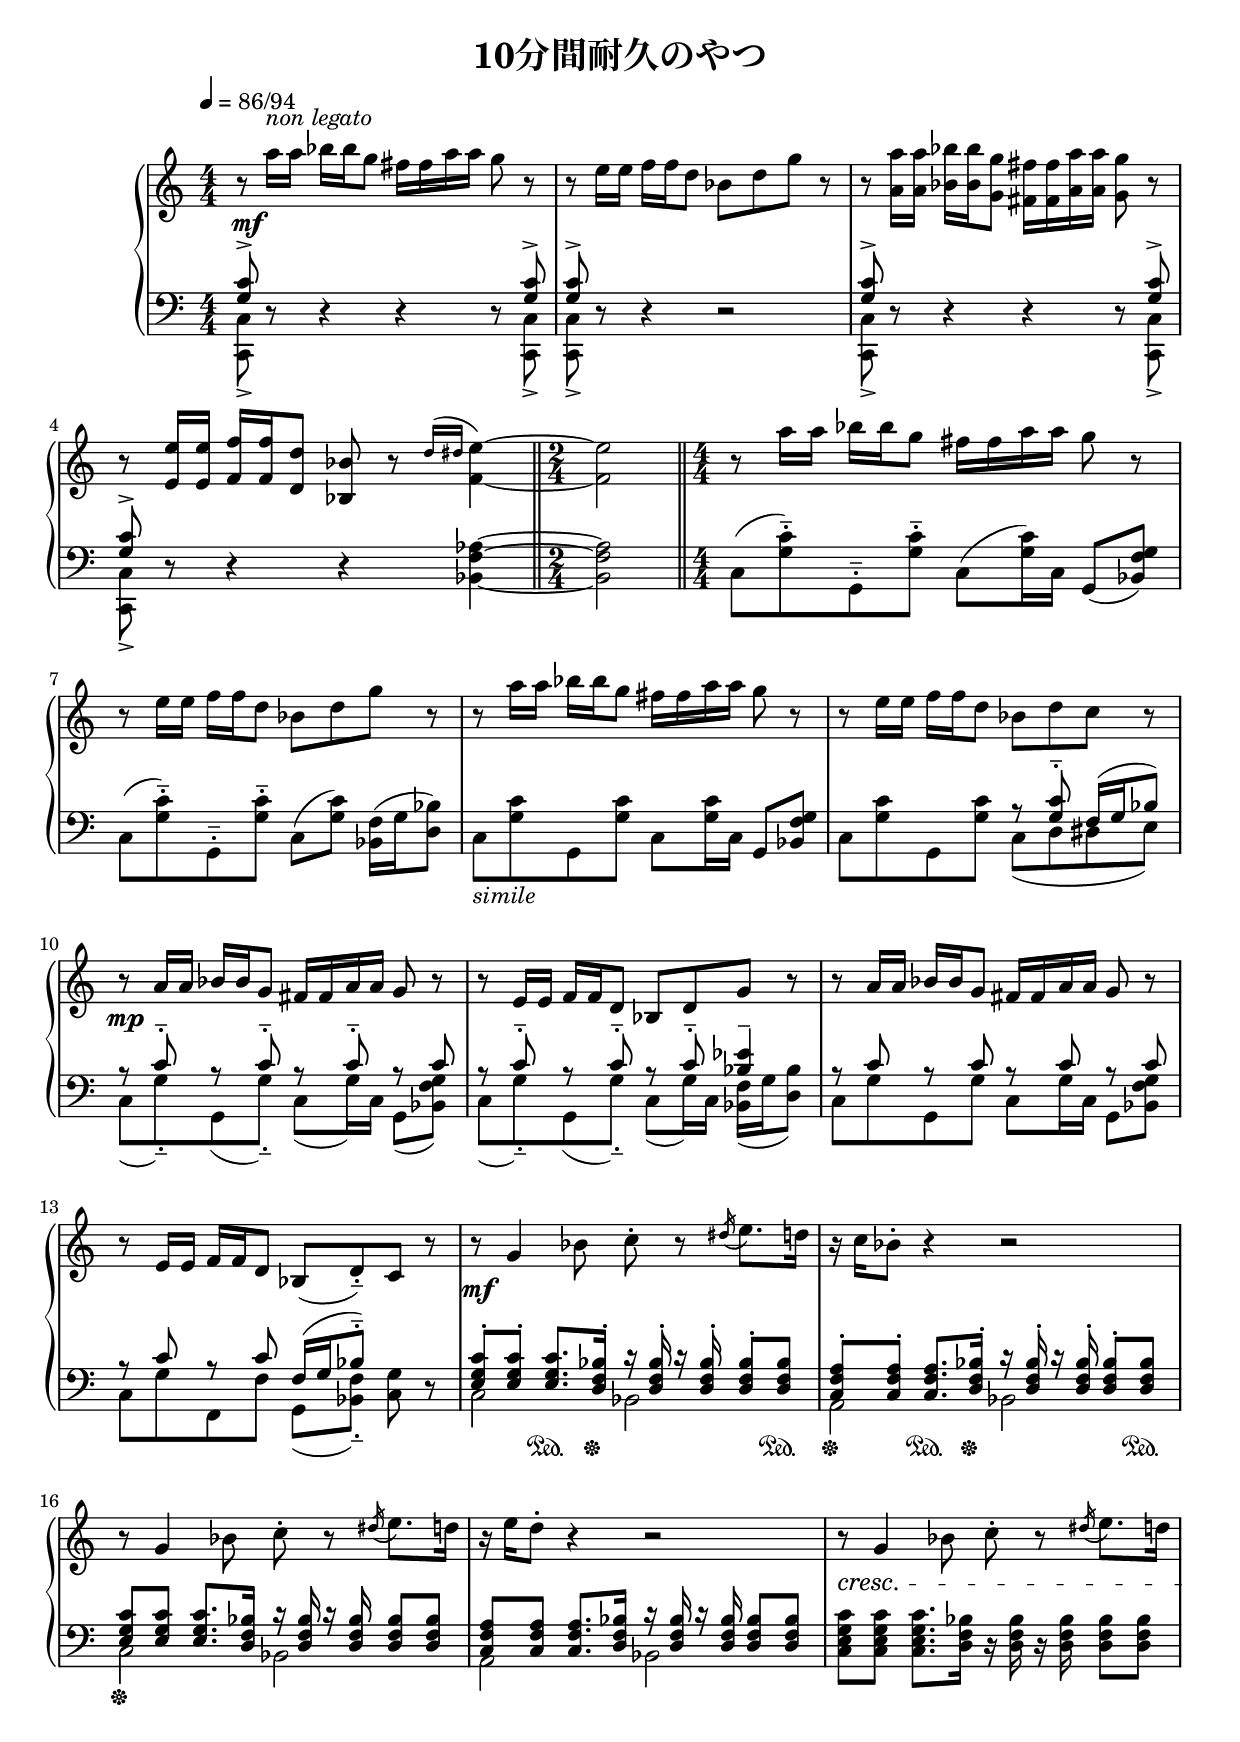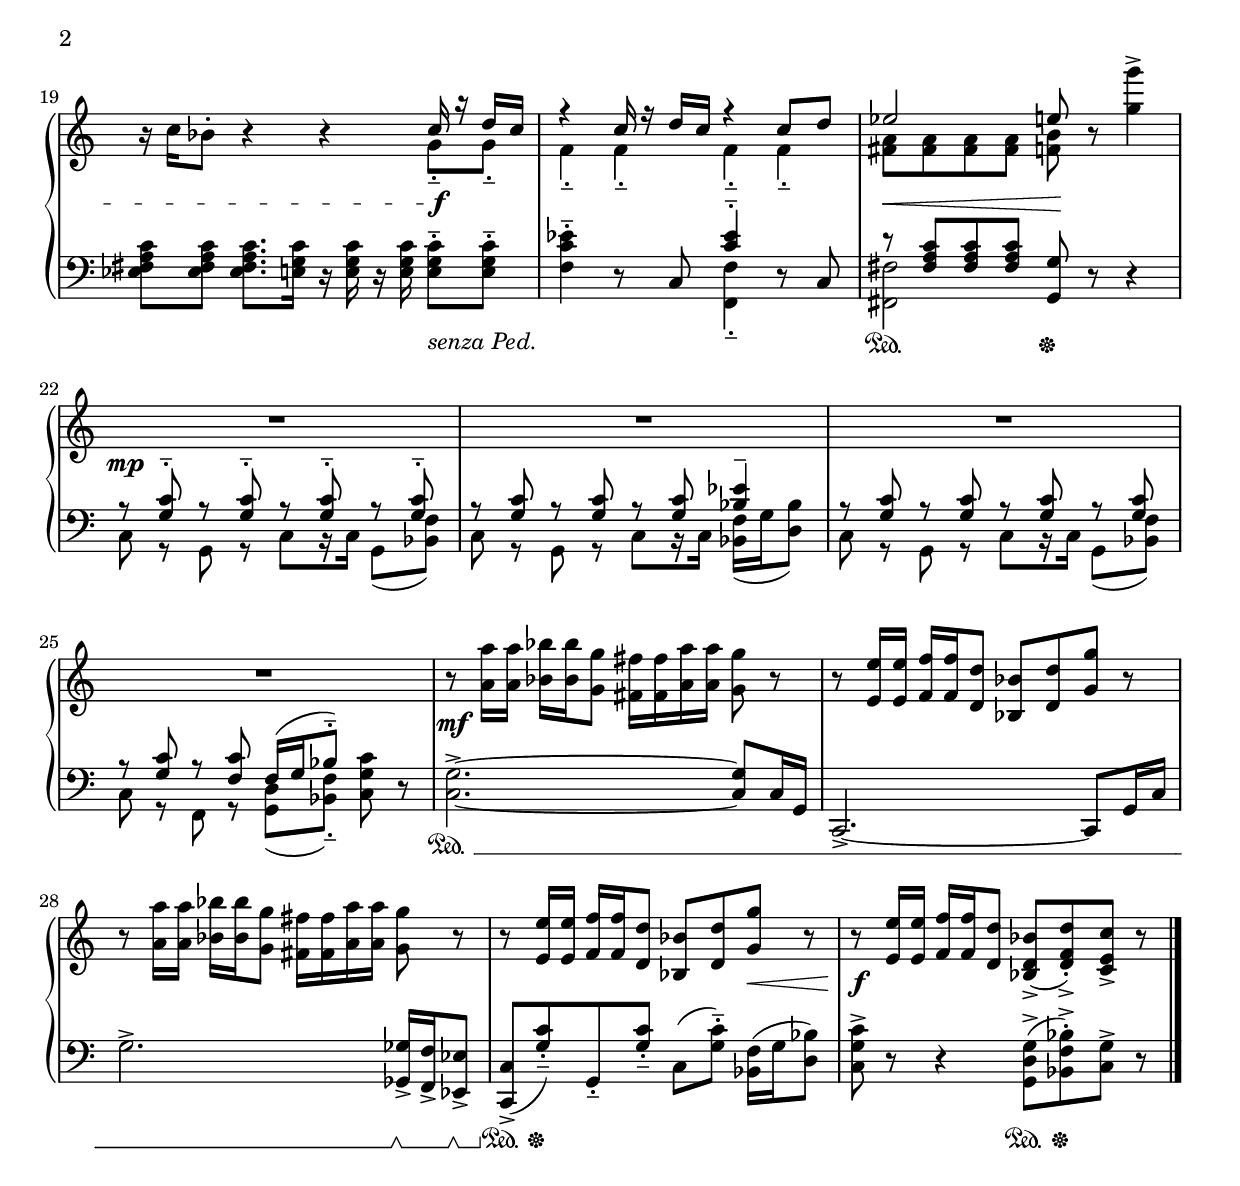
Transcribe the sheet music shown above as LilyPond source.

\version "2.19.24"

cleft = \change Staff = "left"
cright = \change Staff = "right"

\header {
  title = "10分間耐久のやつ"
}

\paper {
  %page-count = 2
}

global = {
  \numericTimeSignature
  \key c \major
  \time 4/4
  \tempo \markup {
    \concat {
      \smaller \general-align #Y #DOWN \note #"4" #1
      \normal-text " = 86/94"
    }
  }

  s1*4
  \bar "||"
  \time 2/4
  s2
  \bar "||"
  \time 4/4

  s1*8

  s1*8

  s1*4

  s1*5
  \bar "|."

}

right = << \global \relative c''' {
 r8 a16^\markup \italic "non legato" a bes bes g8 fis16 fis a a g8 r |
 r8 e16 e f f d8 bes d g r |
 r8 <a, a'>16 q <bes bes'> q <g g'>8 <fis fis'>16 q <a a'> q <g g'>8 r |
 r8 <e e'>16 q <f f'> q <d d'>8 <bes bes'> r \acciaccatura { \slurUp d'16 dis } <f, e'>4 ~ \slurNeutral | q2 |

 r8 a'16 a bes bes g8 fis16 fis a a g8 r |
 r8 e16 e f f d8 bes d g r |
 r8 a16 a bes bes g8 fis16 fis a a g8 r |
 r8 e16 e f f d8 bes d c r |

 r8 a16 a bes bes g8 fis16 fis a a g8 r |
 r8 e16 e f f d8 bes d g r |
 r8 a16 a bes bes g8 fis16 fis a a g8 r |
 r8 e16 e f f d8 bes( d-.--) c r |

 r8 g'4 bes8 c-. r \acciaccatura dis16 e8. d16 | r c bes8-. r4 r2 |
 r8 g4 bes8 c-. r \acciaccatura dis16 e8. d16 | r e d8-. r4 r2 |
 r8 g,4 bes8 c-. r \acciaccatura dis16 e8. d16 | r c bes8-. r4 r << { c16 r d c } \\ { g8-.-- g-.-- } >> |
 << { r4 c16 r d c r4 c8 d } \\ { f,4-.-- f-.-- f-.-- f-.-- } >> | << { ees'2 e8 } \\ { <fis, a>8 q q q <f b> } >> r <g' g'>4-> |

 R1*4

 r8 <a, a'>16 q <bes bes'> q <g g'>8 <fis fis'>16 q <a a'> q <g g'>8 r |
 r8 <e e'>16 q <f f'> q <d d'>8 <bes bes'> <d d'> <g g'> r |
 r8 <a a'>16 q <bes bes'> q <g g'>8 <fis fis'>16 q <a a'> q <g g'>8 r |
 r8 <e e'>16 q <f f'> q <d d'>8 <bes bes'> <d d'> <g g'> r |
 r8 <e e'>16 q <f f'> q <d d'>8 <bes d bes'>->( <d f d'>-.->) <c e c'>-> r |
} >>

left = << \global \relative c {
  << <g' c>8-> \\ <c,, c'>8-> >> r r4 r4 r8 << <g'' c>8-> \\ <c,, c'>8-> >> |
  << <g'' c>8-> \\ <c,, c'>8-> >> r r4 r2 |
  << <g'' c>8-> \\ <c,, c'>8-> >> r r4 r4 r8 << <g'' c>8-> \\ <c,, c'>8-> >> |
  << <g'' c>8-> \\ <c,, c'>8-> >> r r4 r4 <bes' f' aes>4  ~ | q2 |

  c8( <g' c>-.--) g,-.-- <g' c>-.-- c,8( <g' c>16) c, g8( <bes f' g>) |
  c8( <g' c>-.--) g,-.-- <g' c>-.-- c,8( <g' c>) <bes, f'>16( g' <d bes'>8) |
  c8_\markup \italic "simile" <g' c> g, <g' c> c, <g' c>16 c, g8 <bes f' g> |
  c8 <g' c> g, <g' c> << { r <g c>-.-- f16( g bes8) } \\ { c,8( d dis e) } >> |

  << { r8 c'-.-- r c-.-- r c-.-- r c } \\ { c,8( g'-.--) g,8( g'-.--) c,8( g'16) c, g8( <bes f' g>) } >>
  << { r8 c'-.-- r c-.-- r c-.-- <bes ees>4-- } \\ { c,8( g'-.--) g,8( g'-.--) c,8( g'16) c, <bes f'>16( g' <d bes'>8) } >>
  << { r8 c' r c r c r c } \\ { c,8 g' g,8 g' c,8 g'16 c, g8 <bes f' g> } >>
  << { r8 c' r c f,16( g bes8-.--) } \\ { c,8 g' f, f' g,([ <bes f'>-.--)] } >> <c g'>8 r

  << {
   <e g c>8-. q-. q8. <d f bes>16-. r q-. r q-. q8-. q |
   <c f a>8-. q-. q8. <d f bes>16-. r q-. r q-. q8-. q |
   <e g c>8 q q8. <d f bes>16 r q r q q8 q |
   <c f a>8 q q8. <d f bes>16 r q r q q8 q |
    } \\ {
   c2 bes | a bes |
   c2 bes | a bes |
  } >>
  <c e g c>8 q q8. <d f bes>16 r q r q q8 q |
  <ees fis a c>8 q q8. <e g c>16 r q r q q8-.-- q-.-- |
  <f c' ees>4-.-- r8 c << <c' ees>4-.-- \\ <f,, f'>-.-- >> r8 c' |
  << { r8 <fis a c> q q } \\ { <fis, fis'>2 } >> <g g'>8 r r4 |

  << { r8 <g' c>-.-- r q-.-- r q-.-- r q-.-- } \\ { c,8 r g r c[ r16 c] g8( <bes f'>) } >> |
  << { r8 <g' c> r q r q <bes ees>4-- } \\ { c,8 r g r c[ r16 c] <bes f'>16( g' <d bes'>8) } >>
  << { r8 <g c> r q r q r q } \\ { c,8 r g r c[ r16 c] g8( <bes f'>) } >> |
  << { r8 <g' c> r <f c'> f16( g bes8-.--) } \\ { c,8 r f, r <g d'>([ <bes f'>-.--)] } >> <c g' c>8 r |

  <c g'>2.-> ~ q8 c16 g | c,2.-> ~ c8 g'16 c | g'2.-> <ges, ges'>16-> <f f'>-> <ees ees'>8-> |
  <c c'>->( <g'' c>-.--) g,-.-- <g' c>-.-- c,( <g' c>-.--) <bes, f'>16( g' <d bes'>8) |
  <c g' c>8-> r r4 <g d' g>8->( <bes f' bes>->-.) <c g'>-> r |

} >>

dynamics = {
  s1*4\mf s2
  s1*4
  s1*4\mp
  s1*4\mf
  s1\cresc s2. s4\f
  s1 s2\< s2\!
  s1*4\mp
  s1\mf s s s2. s4\< s1\f
}

pedal = {
  s1*4 s2

  s1*8

  s4 s8.\sustainOn s16\sustainOff s4 s8 s\sustainOn |
  s4\sustainOff s8.\sustainOn s16\sustainOff s4 s8 s\sustainOn |
  s4\sustainOff s2. s1
  s1 s2. s4^\markup \italic "senza Ped."
  s1 s2\sustainOn s2\sustainOff
  s1*4

  \set Dynamics.pedalSustainStyle = #'mixed
  s1\sustainOn s
  s2. s8\sustainOff\sustainOn s16.\sustainOff\sustainOn s32\sustainOff

  \set Dynamics.pedalSustainStyle = #'text
  s8\sustainOn s\sustainOff s2.
  s2 s8\sustainOn s\sustainOff

}

\score {
  <<
    \new PianoStaff \with {
      % instrumentName = "Piano"
      connectArpeggios = ##t
    } <<
      \new Staff = "right" \with {
        midiInstrument = "acoustic grand"
      } \right
      \new Dynamics = "dynamics" \dynamics
      \new Staff = "left" \with {
        midiInstrument = "acoustic grand"
      } { \clef bass \left }
      \new Dynamics = "pedal" \pedal
    >>
  >>
  \layout {
    %system-count = 5
  }
  \midi {
    \tempo 4=86
  }
}